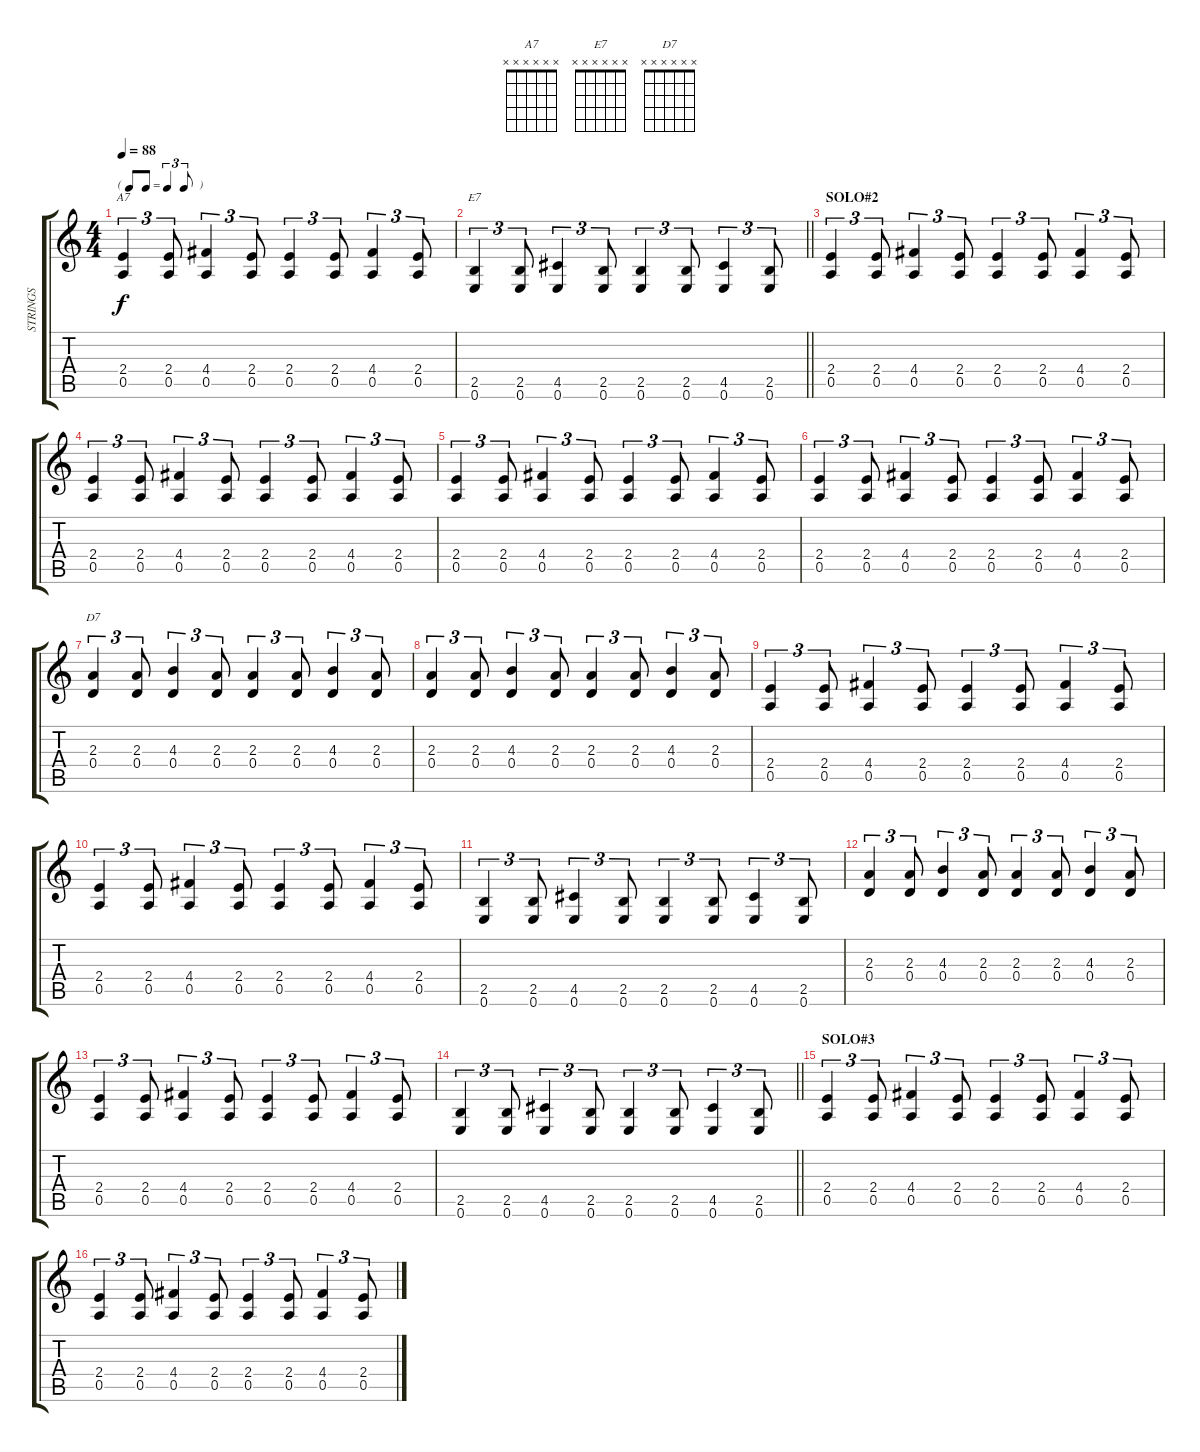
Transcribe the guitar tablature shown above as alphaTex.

\track ("STRINGS" "STRINGS") {instrument distortionguitar}
\staff {score tabs}
\tuning (E4 B3 G3 D3 A2 E2) {hide}
\chord ("A7" x x x x x x)
\chord ("E7" x x x x x x)
\chord ("D7" x x x x x x)
\ts (4 4)
\tf triplet8th
\tempo 88
\clef g2
\ks c
(2.4 0.5).4{tu (3 2) ch "A7" dy f} (2.4 0.5).8{tu (3 2)} (4.4 0.5).4{tu (3 2)} (2.4 0.5).8{tu (3 2)} (2.4 0.5).4{tu (3 2)} (2.4 0.5).8{tu (3 2)} (4.4 0.5).4{tu (3 2)} (2.4 0.5).8{tu (3 2)} |
\barLineRight lightlight
(2.5 0.6).4{tu (3 2) ch "E7"} (2.5 0.6).8{tu (3 2)} (4.5 0.6).4{tu (3 2)} (2.5 0.6).8{tu (3 2)} (2.5 0.6).4{tu (3 2)} (2.5 0.6).8{tu (3 2)} (4.5 0.6).4{tu (3 2)} (2.5 0.6).8{tu (3 2)} |
\section ("" "SOLO#2")
(2.4 0.5).4{tu (3 2)} (2.4 0.5).8{tu (3 2)} (4.4 0.5).4{tu (3 2)} (2.4 0.5).8{tu (3 2)} (2.4 0.5).4{tu (3 2)} (2.4 0.5).8{tu (3 2)} (4.4 0.5).4{tu (3 2)} (2.4 0.5).8{tu (3 2)} |
(2.4 0.5).4{tu (3 2)} (2.4 0.5).8{tu (3 2)} (4.4 0.5).4{tu (3 2)} (2.4 0.5).8{tu (3 2)} (2.4 0.5).4{tu (3 2)} (2.4 0.5).8{tu (3 2)} (4.4 0.5).4{tu (3 2)} (2.4 0.5).8{tu (3 2)} |
(2.4 0.5).4{tu (3 2)} (2.4 0.5).8{tu (3 2)} (4.4 0.5).4{tu (3 2)} (2.4 0.5).8{tu (3 2)} (2.4 0.5).4{tu (3 2)} (2.4 0.5).8{tu (3 2)} (4.4 0.5).4{tu (3 2)} (2.4 0.5).8{tu (3 2)} |
(2.4 0.5).4{tu (3 2)} (2.4 0.5).8{tu (3 2)} (4.4 0.5).4{tu (3 2)} (2.4 0.5).8{tu (3 2)} (2.4 0.5).4{tu (3 2)} (2.4 0.5).8{tu (3 2)} (4.4 0.5).4{tu (3 2)} (2.4 0.5).8{tu (3 2)} |
(2.3 0.4).4{tu (3 2) ch "D7"} (2.3 0.4).8{tu (3 2)} (4.3 0.4).4{tu (3 2)} (2.3 0.4).8{tu (3 2)} (2.3 0.4).4{tu (3 2)} (2.3 0.4).8{tu (3 2)} (4.3 0.4).4{tu (3 2)} (2.3 0.4).8{tu (3 2)} |
(2.3 0.4).4{tu (3 2)} (2.3 0.4).8{tu (3 2)} (4.3 0.4).4{tu (3 2)} (2.3 0.4).8{tu (3 2)} (2.3 0.4).4{tu (3 2)} (2.3 0.4).8{tu (3 2)} (4.3 0.4).4{tu (3 2)} (2.3 0.4).8{tu (3 2)} |
(2.4 0.5).4{tu (3 2)} (2.4 0.5).8{tu (3 2)} (4.4 0.5).4{tu (3 2)} (2.4 0.5).8{tu (3 2)} (2.4 0.5).4{tu (3 2)} (2.4 0.5).8{tu (3 2)} (4.4 0.5).4{tu (3 2)} (2.4 0.5).8{tu (3 2)} |
(2.4 0.5).4{tu (3 2)} (2.4 0.5).8{tu (3 2)} (4.4 0.5).4{tu (3 2)} (2.4 0.5).8{tu (3 2)} (2.4 0.5).4{tu (3 2)} (2.4 0.5).8{tu (3 2)} (4.4 0.5).4{tu (3 2)} (2.4 0.5).8{tu (3 2)} |
(2.5 0.6).4{tu (3 2)} (2.5 0.6).8{tu (3 2)} (4.5 0.6).4{tu (3 2)} (2.5 0.6).8{tu (3 2)} (2.5 0.6).4{tu (3 2)} (2.5 0.6).8{tu (3 2)} (4.5 0.6).4{tu (3 2)} (2.5 0.6).8{tu (3 2)} |
(2.3 0.4).4{tu (3 2)} (2.3 0.4).8{tu (3 2)} (4.3 0.4).4{tu (3 2)} (2.3 0.4).8{tu (3 2)} (2.3 0.4).4{tu (3 2)} (2.3 0.4).8{tu (3 2)} (4.3 0.4).4{tu (3 2)} (2.3 0.4).8{tu (3 2)} |
(2.4 0.5).4{tu (3 2)} (2.4 0.5).8{tu (3 2)} (4.4 0.5).4{tu (3 2)} (2.4 0.5).8{tu (3 2)} (2.4 0.5).4{tu (3 2)} (2.4 0.5).8{tu (3 2)} (4.4 0.5).4{tu (3 2)} (2.4 0.5).8{tu (3 2)} |
\barLineRight lightlight
(2.5 0.6).4{tu (3 2)} (2.5 0.6).8{tu (3 2)} (4.5 0.6).4{tu (3 2)} (2.5 0.6).8{tu (3 2)} (2.5 0.6).4{tu (3 2)} (2.5 0.6).8{tu (3 2)} (4.5 0.6).4{tu (3 2)} (2.5 0.6).8{tu (3 2)} |
\section ("" "SOLO#3")
(2.4 0.5).4{tu (3 2)} (2.4 0.5).8{tu (3 2)} (4.4 0.5).4{tu (3 2)} (2.4 0.5).8{tu (3 2)} (2.4 0.5).4{tu (3 2)} (2.4 0.5).8{tu (3 2)} (4.4 0.5).4{tu (3 2)} (2.4 0.5).8{tu (3 2)} |
(2.4 0.5).4{tu (3 2)} (2.4 0.5).8{tu (3 2)} (4.4 0.5).4{tu (3 2)} (2.4 0.5).8{tu (3 2)} (2.4 0.5).4{tu (3 2)} (2.4 0.5).8{tu (3 2)} (4.4 0.5).4{tu (3 2)} (2.4 0.5).8{tu (3 2)}
